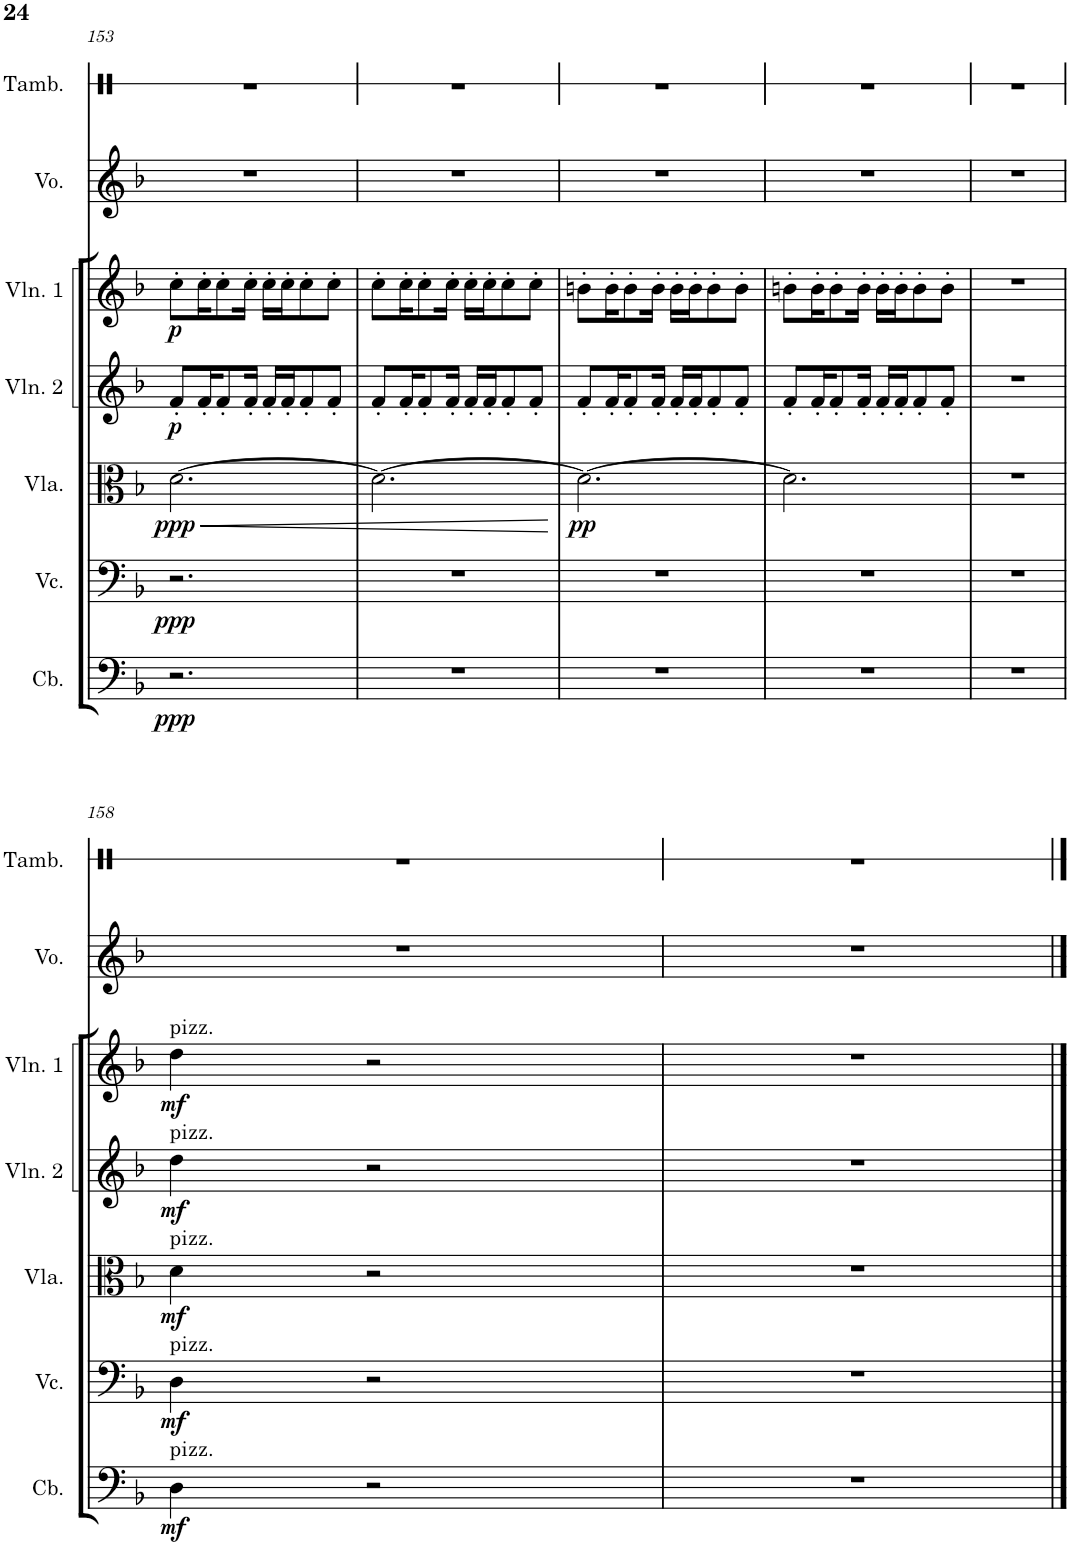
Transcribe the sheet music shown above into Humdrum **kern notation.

**kern	**dynam	**kern	**dynam	**kern	**dynam	**kern	**dynam	**kern	**dynam	**kern	**kern
*part7	*part7	*part6	*part6	*part5	*part5	*part4	*part4	*part3	*part3	*part2	*part1
*staff7	*staff7	*staff6	*staff6	*staff5	*staff5	*staff4	*staff4	*staff3	*staff3	*staff2	*staff1
*I"低音提琴	*	*I"大提琴	*	*I"中提琴	*	*I"小提琴 2	*	*I"小提琴 1	*	*I"人声	*I"铃鼓
!!LO:PB:g=z
*clefF4	*	*clefF4	*	*clefC3	*	*clefG2	*	*clefG2	*	*clefG2	*clefX
*Trd7c12	*	*	*	*	*	*	*	*	*	*	*
*k[b-]	*	*k[b-]	*	*k[b-]	*	*k[b-]	*	*k[b-]	*	*k[b-]	*k[]
*M6/8	*	*M6/8	*	*M6/8	*	*M6/8	*	*M6/8	*	*M6/8	*M6/8
=153	=153	=153	=153	=153	=153	=153	=153	=153	=153	=153	=153
!	!LO:DY:b	!	!LO:DY:b	!	!LO:HP:b	!	!	!	!	!	!
!	!	!	!	!	!LO:DY:n=1:b	!	!LO:DY:b	!	!LO:DY:b	!	!
2.r	ppp	2.r	ppp	[2.d\	< ppp	8f'/L	p	8cc'\L	p	2.r	2.r
.	.	.	.	.	.	16f'/K	.	16cc'\K	.	.	.
.	.	.	.	.	.	8f'/	.	8cc'\	.	.	.
.	.	.	.	.	.	16f'/Jk	.	16cc'\Jk	.	.	.
.	.	.	.	.	.	16f'/LL	.	16cc'\LL	.	.	.
.	.	.	.	.	.	16f'/J	.	16cc'\J	.	.	.
.	.	.	.	.	.	8f'/	.	8cc'\	.	.	.
.	.	.	.	.	.	8f'/J	.	8cc'\J	.	.	.
=154	=154	=154	=154	=154	=154	=154	=154	=154	=154	=154	=154
2.r	.	2.r	.	2.d\_	.	8f'/L	.	8cc'\L	.	2.r	2.r
.	.	.	.	.	.	16f'/K	.	16cc'\K	.	.	.
.	.	.	.	.	.	8f'/	.	8cc'\	.	.	.
.	.	.	.	.	.	16f'/Jk	.	16cc'\Jk	.	.	.
.	.	.	.	.	.	16f'/LL	.	16cc'\LL	.	.	.
.	.	.	.	.	.	16f'/J	.	16cc'\J	.	.	.
.	.	.	.	.	.	8f'/	.	8cc'\	.	.	.
.	.	.	.	.	.	8f'/J	.	8cc'\J	.	.	.
.	.	.	.	.	[	.	.	.	.	.	.
=155	=155	=155	=155	=155	=155	=155	=155	=155	=155	=155	=155
!	!	!	!	!	!LO:DY:b	!	!	!	!	!	!
2.r	.	2.r	.	2.d\_	pp	8f'/L	.	8bn'\L	.	2.r	2.r
.	.	.	.	.	.	16f'/K	.	16b'\K	.	.	.
.	.	.	.	.	.	8f'/	.	8b'\	.	.	.
.	.	.	.	.	.	16f'/Jk	.	16b'\Jk	.	.	.
.	.	.	.	.	.	16f'/LL	.	16b'\LL	.	.	.
.	.	.	.	.	.	16f'/J	.	16b'\J	.	.	.
.	.	.	.	.	.	8f'/	.	8b'\	.	.	.
.	.	.	.	.	.	8f'/J	.	8b'\J	.	.	.
=156	=156	=156	=156	=156	=156	=156	=156	=156	=156	=156	=156
2.r	.	2.r	.	2.d\]	.	8f'/L	.	8bn'\L	.	2.r	2.r
.	.	.	.	.	.	16f'/K	.	16b'\K	.	.	.
.	.	.	.	.	.	8f'/	.	8b'\	.	.	.
.	.	.	.	.	.	16f'/Jk	.	16b'\Jk	.	.	.
.	.	.	.	.	.	16f'/LL	.	16b'\LL	.	.	.
.	.	.	.	.	.	16f'/J	.	16b'\J	.	.	.
.	.	.	.	.	.	8f'/	.	8b'\	.	.	.
.	.	.	.	.	.	8f'/J	.	8b'\J	.	.	.
=157	=157	=157	=157	=157	=157	=157	=157	=157	=157	=157	=157
2.r	.	2.r	.	2.r	.	2.r	.	2.r	.	2.r	2.r
!!LO:LB:g=z
=158	=158	=158	=158	=158	=158	=158	=158	=158	=158	=158	=158
!	!	!	!	!	!	!	!	!LO:TX:a:t=pizz.	!	!	!
!	!	!	!	!	!	!LO:TX:a:t=pizz.	!	!	!	!	!
!	!	!	!	!LO:TX:a:t=pizz.	!	!	!	!	!	!	!
!	!	!LO:TX:a:t=pizz.	!	!	!	!	!	!	!	!	!
!LO:TX:a:t=pizz.	!	!	!	!	!	!	!	!	!	!	!
!	!LO:DY:b	!	!LO:DY:b	!	!LO:DY:b	!	!LO:DY:b	!	!LO:DY:b	!	!
4D\	mf	4D\	mf	4d\	mf	4dd\	mf	4dd\	mf	2.r	2.r
2r	.	2r	.	2r	.	2r	.	2r	.	.	.
=159	=159	=159	=159	=159	=159	=159	=159	=159	=159	=159	=159
2.r	.	2.r	.	2.r	.	2.r	.	2.r	.	2.r	2.r
==	==	==	==	==	==	==	==	==	==	==	==
*-	*-	*-	*-	*-	*-	*-	*-	*-	*-	*-	*-
